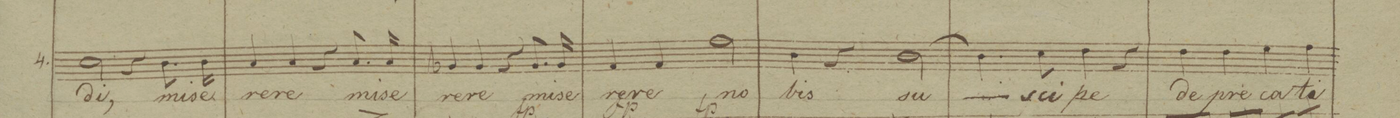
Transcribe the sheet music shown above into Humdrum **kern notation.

**kern	**text	**dynam
*I"Baſso	*	*
*clefF4	*	*
*k[b-]	*	*
*met(c|)	*	*
*M2/2	*	*
2E\	-di,	.
4r	.	.
8.D\	mi-	.
16D\	-se-	.
=57	=57	=57
4C/	-re-	.
4C/	-re	.
4r	.	.
8.C/	mi-	.
16C/	-se-	.
=58	=58	=58
4BB-X/	-re-	.
4BB-/	-re	.
4r	.	.
8.BB-/	mi-	.
16BB-/	-se-	.
=59	=59	=59
4AA/	-re-	.
4AA/	-re	.
2A\	no-	.
=60	=60	=60
4D\	-bis	.
4r	.	.
[2D\	su-	.
=61	=61	=61
4.D\]	.	.
8E\	-sci-	.
4F\	-pe	.
4r	.	.
=62	=62	=62
4F\	de-	.
4F\	-pre-	.
4G\	-ca-	.
4A\	-ti-	.
=63	=63	=63
*-	*-	*-
